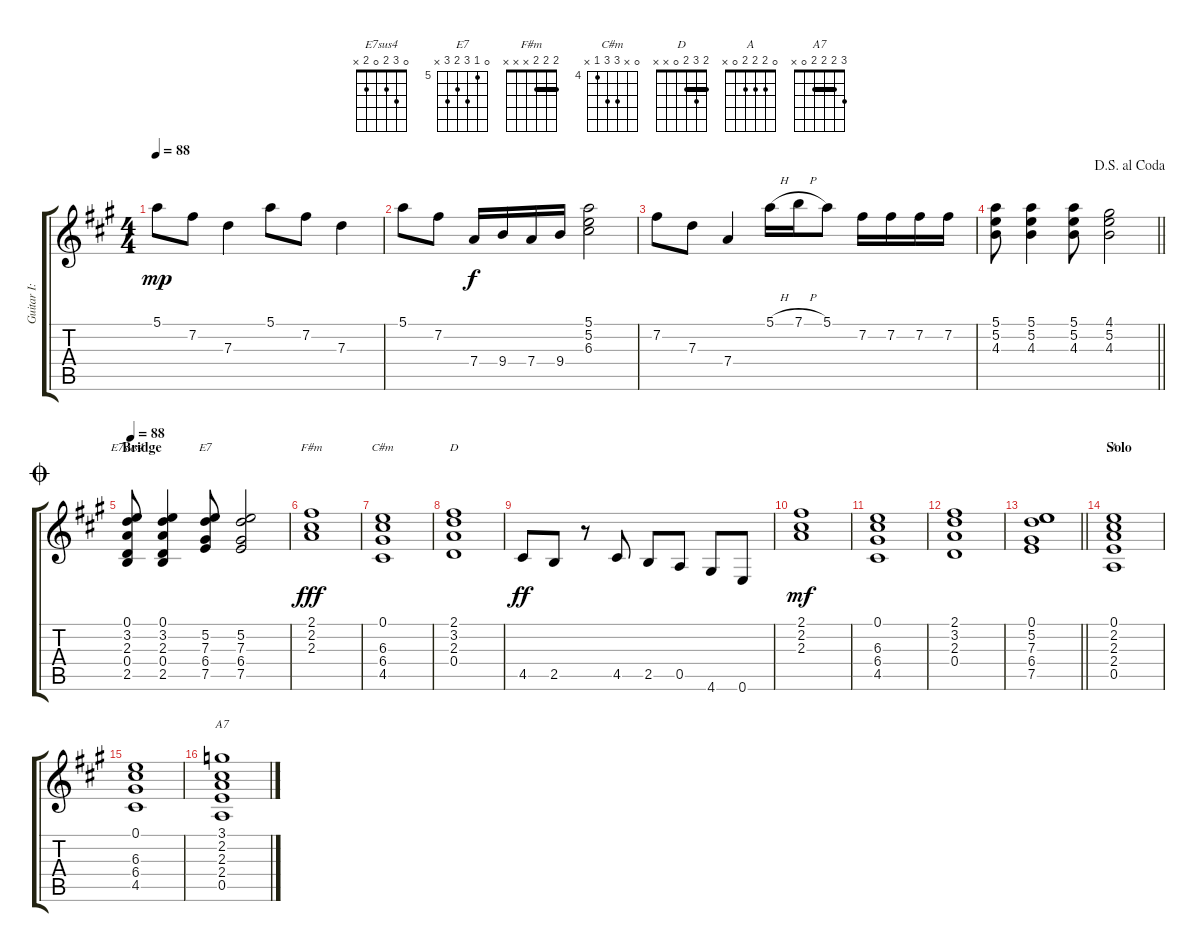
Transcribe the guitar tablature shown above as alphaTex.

\track ("Guitar I: Jake" "Guitar I: ") {instrument electricguitarjazz}
\staff {score tabs}
\tuning (E4 B3 G3 D3 A2 E2) {hide}
\chord ("E7sus4" 0 3 2 0 2 x)
\chord ("E7" 0 5 7 6 7 x) {firstfret 5}
\chord ("F#m" 2 2 2 x x x) {barre 2}
\chord ("C#m" 0 x 6 6 4 x) {firstfret 4}
\chord ("D" 2 3 2 0 x x) {barre 2}
\chord ("A" 0 2 2 2 0 x)
\chord ("A7" 3 2 2 2 0 x) {barre 2}
\ts (4 4)
\tempo 88
\clef g2
\ks a
5.1.8{dy mp} 7.2.8 7.3.4 5.1.8 7.2.8 7.3.4 |
5.1.8 7.2.8 7.4.16{dy f} 9.4.16 7.4.16 9.4.16 (5.1 5.2 6.3).2 |
7.2.8 7.3.8 7.4.4 5.1{h}.16 7.1{h}.16 5.1.8 7.2.16 7.2.16 7.2.16 7.2.16 |
\jump dalsegnoalcoda
\barLineRight lightlight
(5.1 5.2 4.3).8 (5.1 5.2 4.3).4 (5.1 5.2 4.3).8 (4.1 5.2 4.3).2 |
\section ("" "Bridge")
\jump coda
\tempo 88
(0.1 3.2 2.3 0.4 2.5).8{ch "E7sus4"} (0.1 3.2 2.3 0.4 2.5).4 (5.2 7.3 6.4 7.5).8{ch "E7"} (5.2 7.3 6.4 7.5).2 |
(2.1 2.2 2.3).1{ch "F#m" dy fff} |
(0.1 6.3 6.4 4.5).1{ch "C#m"} |
(2.1 3.2 2.3 0.4).1{ch "D"} |
4.5.8{dy ff} 2.5.8 r.8 4.5.8 2.5.8 0.5.8 4.6.8 0.6.8 |
(2.1 2.2 2.3).1{dy mf} |
(0.1 6.3 6.4 4.5).1 |
(2.1 3.2 2.3 0.4).1 |
\barLineRight lightlight
(0.1 5.2 7.3 6.4 7.5).1 |
\section ("" "Solo")
(0.1 2.2 2.3 2.4 0.5).1{ch "A"} |
(0.1 6.3 6.4 4.5).1 |
(3.1 2.2 2.3 2.4 0.5).1{ch "A7"}
